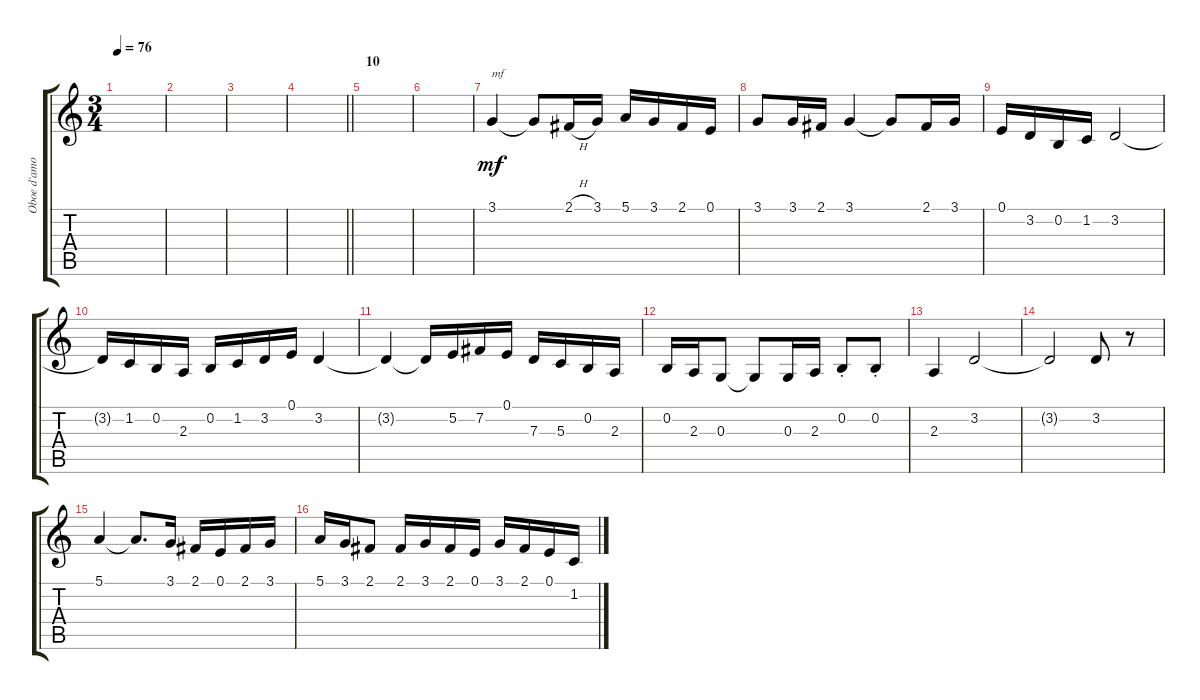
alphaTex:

\track ("Oboe d'amore" "Oboe d'amo") {instrument oboe}
\staff {score tabs}
\tuning (E4 B3 G3 D3 A2 E2) {hide}
\ts (3 4)
\tempo 76
\clef g2
\ks c
|
|
|
\barLineRight lightlight
|
\section ("" "10")
|
|
3.1.4{txt "mf" dy mf} 3.1{t}.8 2.1{h}.16 3.1.16 5.1.16 3.1.16 2.1.16 0.1.16 |
3.1.8 3.1.16 2.1.16 3.1.4 3.1{t}.8 2.1.16 3.1.16 |
0.1.16 3.2.16 0.2.16 1.2.16 3.2.2 |
3.2{t}.16 1.2.16 0.2.16 2.3.16 0.2.16 1.2.16 3.2.16 0.1.16 3.2.4 |
3.2{t}.4 3.2{t}.16 5.2.16 7.2.16 0.1.16 7.3.16 5.3.16 0.2.16 2.3.16 |
0.2.16 2.3.16 0.3.8 0.3{t}.8 0.3.16 2.3.16 0.2{st}.8 0.2{st}.8 |
2.3.4 3.2.2 |
3.2{t}.2 3.2.8 r.8 |
5.1.4 5.1{t}.8{d} 3.1.16 2.1.16 0.1.16 2.1.16 3.1.16 |
5.1.16 3.1.16 2.1.8 2.1.16 3.1.16 2.1.16 0.1.16 3.1.16 2.1.16 0.1.16 1.2.16
